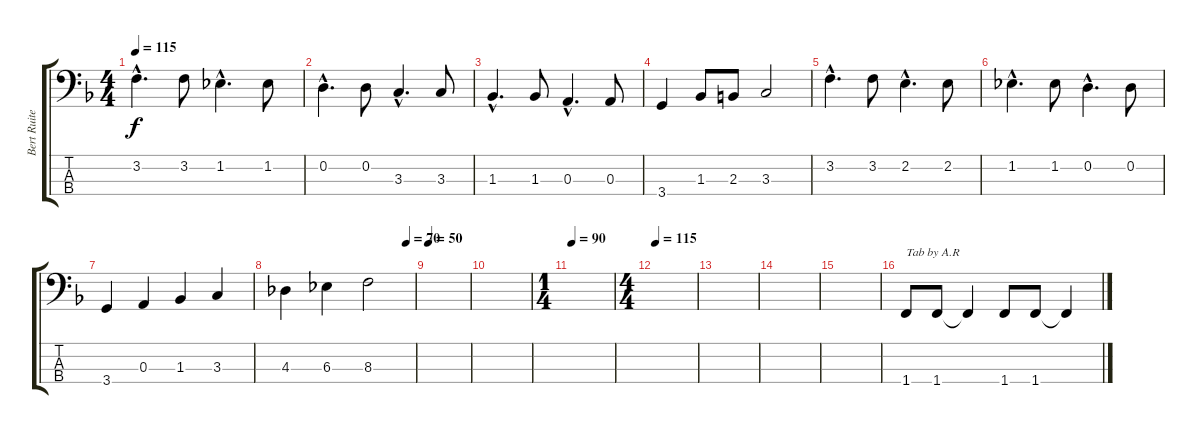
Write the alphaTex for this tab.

\track ("Bert Ruiter" "Bert Ruite") {instrument electricbassfinger}
\staff {score tabs}
\tuning (G2 D2 A1 E1) {hide}
\ts (4 4)
\tempo 115
\clef f4
\ks f
3.2{hac}.4{d dy f} 3.2.8 1.2{hac}.4{d} 1.2.8 |
0.2{hac}.4{d} 0.2.8 3.3{hac}.4{d} 3.3.8 |
1.3{hac}.4{d} 1.3.8 0.3{hac}.4{d} 0.3.8 |
3.4.4 1.3.8 2.3.8 3.3.2 |
3.2{hac}.4{d} 3.2.8 2.2{hac}.4{d} 2.2.8 |
1.2{hac}.4{d} 1.2.8 0.2{hac}.4{d} 0.2.8 |
3.4.4 0.3.4 1.3.4 3.3.4 |
\tempo (70 0.9375)
4.3.4 6.3.4 8.3.2 |
\tempo 50
|
|
\ts (1 4)
\tempo 90
|
\ts (4 4)
\tempo 115
|
|
|
|
1.4.8{txt "Tab by A.R"} 1.4.8 1.4{t}.4 1.4.8 1.4.8 1.4{t}.4
